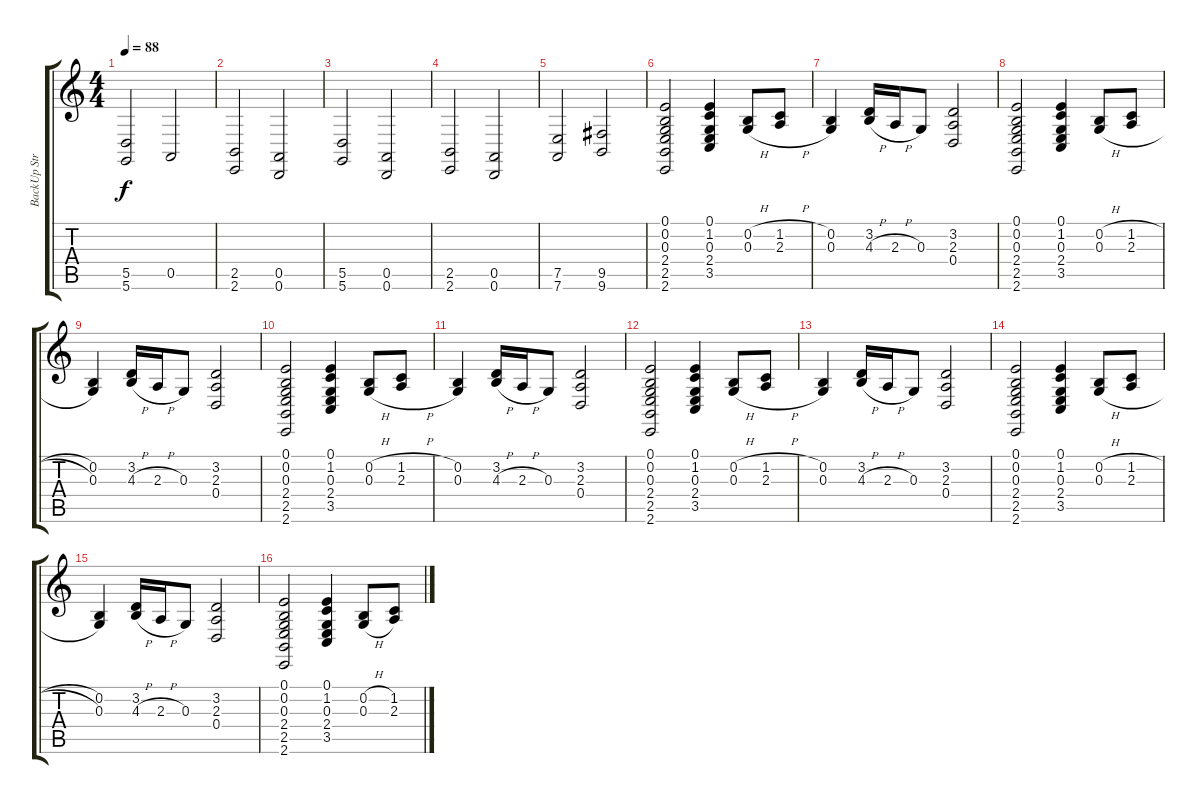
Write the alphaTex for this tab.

\track ("BackUp Strings" "BackUp Str") {instrument tremolostrings}
\staff {score tabs}
\tuning (E4 B3 G3 D3 A2 D2) {hide}
\ts (4 4)
\tempo 88
\clef g2
\ks c
(5.5 5.6).2{dy f} 0.5.2 |
(2.5 2.6).2 (0.5 0.6).2 |
(5.5 5.6).2 (0.5 0.6).2 |
(2.5 2.6).2 (0.5 0.6).2 |
(7.5 7.6).2 (9.5 9.6).2 |
(0.1 0.2 0.3 2.4 2.5 2.6).2 (0.1 1.2 0.3 2.4 3.5).4 (0.2{h} 0.3{h}).8 (1.2{h} 2.3{h}).8 |
(0.2 0.3).4 (3.2 4.3{h}).16 2.3{h}.16 0.3.8 (3.2 2.3 0.4).2 |
(0.1 0.2 0.3 2.4 2.5 2.6).2 (0.1 1.2 0.3 2.4 3.5).4 (0.2{h} 0.3{h}).8 (1.2{h} 2.3{h}).8 |
(0.2 0.3).4 (3.2 4.3{h}).16 2.3{h}.16 0.3.8 (3.2 2.3 0.4).2 |
(0.1 0.2 0.3 2.4 2.5 2.6).2 (0.1 1.2 0.3 2.4 3.5).4 (0.2{h} 0.3{h}).8 (1.2{h} 2.3{h}).8 |
(0.2 0.3).4 (3.2 4.3{h}).16 2.3{h}.16 0.3.8 (3.2 2.3 0.4).2 |
(0.1 0.2 0.3 2.4 2.5 2.6).2 (0.1 1.2 0.3 2.4 3.5).4 (0.2{h} 0.3{h}).8 (1.2{h} 2.3{h}).8 |
(0.2 0.3).4 (3.2 4.3{h}).16 2.3{h}.16 0.3.8 (3.2 2.3 0.4).2 |
(0.1 0.2 0.3 2.4 2.5 2.6).2 (0.1 1.2 0.3 2.4 3.5).4 (0.2{h} 0.3{h}).8 (1.2{h} 2.3{h}).8 |
(0.2 0.3).4 (3.2 4.3{h}).16 2.3{h}.16 0.3.8 (3.2 2.3 0.4).2 |
(0.1 0.2 0.3 2.4 2.5 2.6).2 (0.1 1.2 0.3 2.4 3.5).4 (0.2{h} 0.3{h}).8 (1.2{h} 2.3{h}).8
